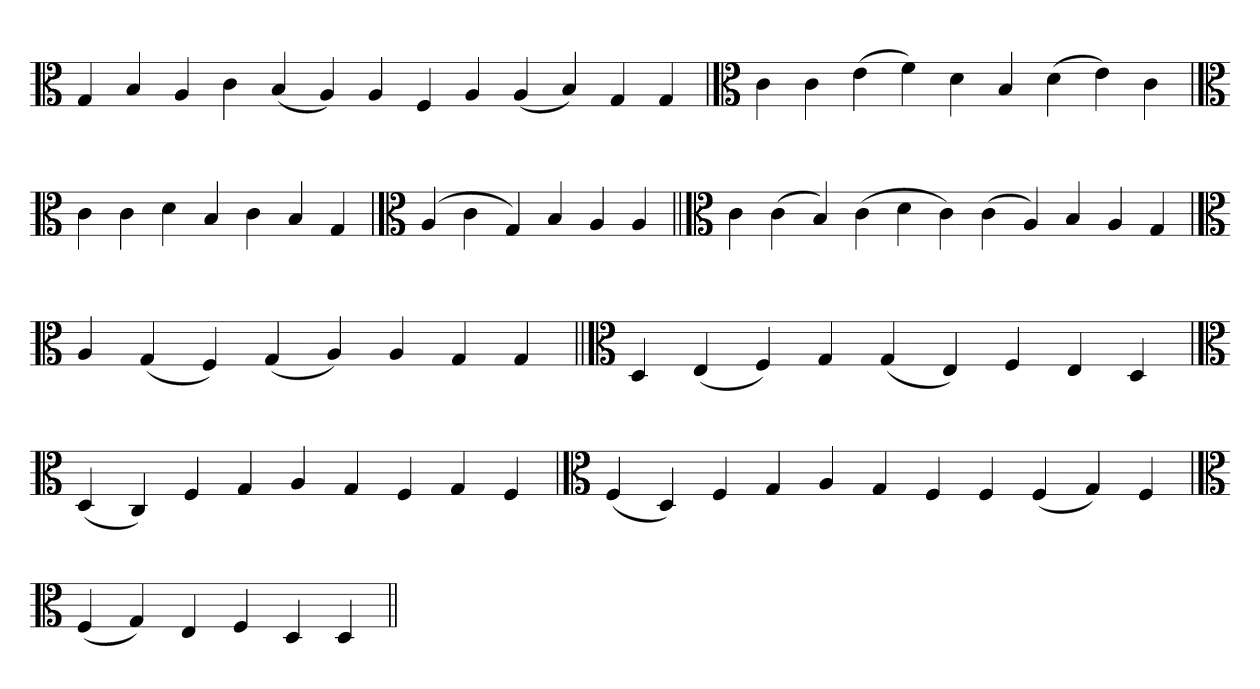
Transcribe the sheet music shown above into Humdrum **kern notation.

**kern
*part1
*staff1
*clefC3
=
4G
4B
4A
4c
(4B
4A)
4A
4F
4A
(4A
4B)
4G
4G
='
*clefC3
4c
4c
(4e
4f)
4d
4B
(4d
4e)
4c
='
*clefC3
4c
4c
4d
4B
4c
4B
4G
=`
*clefC3
(4A
4c
4G)
4B
4A
4A
=||
*clefC3
4c
(4c
4B)
(4c
4d
4c)
(4c
4A)
4B
4A
4G
='
*clefC3
4A
(4G
4F)
(4G
4A)
4A
4G
4G
=||
*clefC3
4D
(4E
4F)
4G
(4G
4E)
4F
4E
4D
='
*clefC3
(4D
4C)
4F
4G
4A
4G
4F
4G
4F
='
*clefC3
(4F
4D)
4F
4G
4A
4G
4F
4F
(4F
4G)
4F
=`
*clefC3
(4F
4G)
4E
4F
4D
4D
=||
*-
